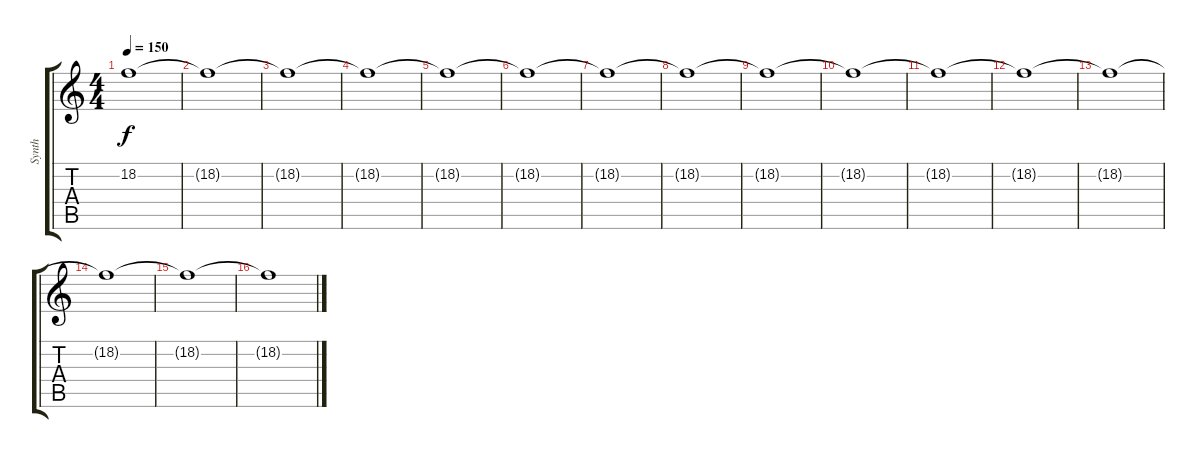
\track ("Synth" "Synth") {instrument lead1square}
\staff {score tabs}
\tuning (E4 B3 G3 D3 A2 E2) {hide}
\ts (4 4)
\tempo 150
\clef g2
\ks c
18.2{t}.1{dy f} |
18.2{t}.1 |
18.2{t}.1 |
18.2{t}.1 |
18.2{t}.1 |
18.2{t}.1 |
18.2{t}.1 |
18.2{t}.1 |
18.2{t}.1 |
18.2{t}.1 |
18.2{t}.1 |
18.2{t}.1 |
18.2{t}.1 |
18.2{t}.1 |
18.2{t}.1 |
18.2{t}.1
